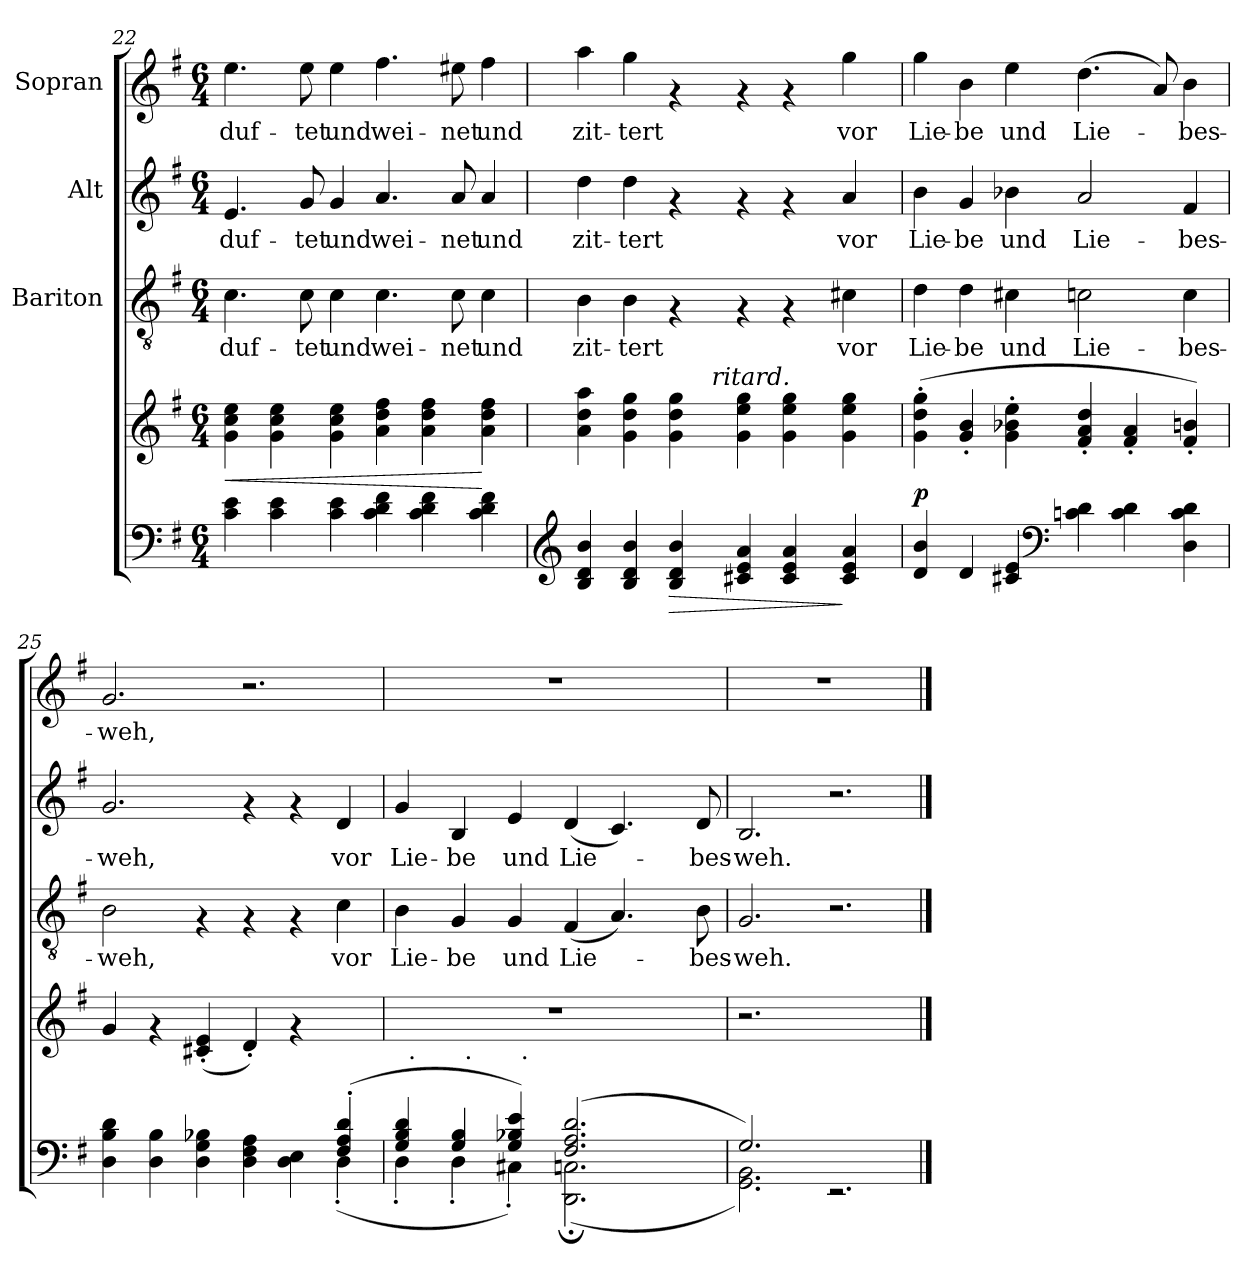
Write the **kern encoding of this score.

**kern	**dynam	**kern	**dynam	**kern	**text	**kern	**text	**kern	**text
*part5	*part5	*part4	*part4	*part3	*part3	*part2	*part2	*part1	*part1
*staff5	*staff5	*staff4	*staff4	*staff3	*staff3	*staff2	*staff2	*staff1	*staff1
*	*	*	*	*I"Bariton	*	*I"Alt	*	*I"Sopran	*
!!LO:LB:g=z
*clefF4	*	*clefG2	*	*clefGv2	*	*clefG2	*	*clefG2	*
*k[f#]	*	*k[f#]	*	*k[f#]	*	*k[f#]	*	*k[f#]	*
*G:	*	*G:	*	*G:	*	*G:	*	*G:	*
*M6/4	*	*M6/4	*	*M6/4	*	*M6/4	*	*M6/4	*
=22	=22	=22	=22	=22	=22	=22	=22	=22	=22
!	!	!	!LO:HP:b	!	!LO:LY:b	!	!LO:LY:b	!	!LO:LY:b
4c\ 4e\	.	4g\ 4cc\ 4ee\	<	4.c\	duf-	4.e/	duf-	4.ee\	duf-
4c\ 4e\	.	4g\ 4cc\ 4ee\	.	.	.	.	.	.	.
!	!	!	!	!	!LO:LY:b	!	!LO:LY:b	!	!LO:LY:b
.	.	.	.	8c\	-tet	8g/	-tet	8ee\	-tet
!	!	!	!	!	!LO:LY:b	!	!LO:LY:b	!	!LO:LY:b
4c\ 4e\	.	4g\ 4cc\ 4ee\	.	4c\	und	4g/	und	4ee\	und
!	!	!	!	!	!LO:LY:b	!	!LO:LY:b	!	!LO:LY:b
4c\ 4d\ 4f#\	.	4a\ 4dd\ 4ff#\	.	4.c\	wei-	4.a/	wei-	4.ff#\	wei-
4c\ 4d\ 4f#\	.	4a\ 4dd\ 4ff#\	.	.	.	.	.	.	.
!	!	!	!	!	!LO:LY:b	!	!LO:LY:b	!	!LO:LY:b
.	.	.	.	8c\	-net	8a/	-net	8ee#X\	-net
!	!	!	!	!	!LO:LY:b	!	!LO:LY:b	!	!LO:LY:b
4c\ 4d\ 4f#\	.	4a\ 4dd\ 4ff#\	[	4c\	und	4a/	und	4ff#\	und
=23	=23	=23	=23	=23	=23	=23	=23	=23	=23
*clefG2	*	*	*	*	*	*	*	*	*
!	!	!	!	!	!LO:LY:b	!	!LO:LY:b	!	!LO:LY:b
*	*	*^	*	*	*	*	*	*	*
4B/ 4d/ 4b/	.	4a\ 4dd\ 4aa\	2ryy	.	4B\	zit-	4dd\	zit-	4aa\	zit-
!	!	!	!	!	!	!LO:LY:b	!	!LO:LY:b	!	!LO:LY:b
4B/ 4d/ 4b/	.	4g\ 4dd\ 4gg\	.	.	4B\	-tert	4dd\	-tert	4gg\	-tert
!	!LO:HP:b	!	!	!	!	!	!	!	!	!
4B/ 4d/ 4b/	>	4g\ 4dd\ 4gg\	8ryy	.	4rF	.	4rf	.	4rf	.
.	.	.	32ryy	.	.	.	.	.	.	.
!	!	!	!LO:TX:a:i:t=ritard.	!	!	!	!	!	!	!
.	.	.	2ryy	.	.	.	.	.	.	.
4c#X/ 4e/ 4a/	.	4g\ 4ee\ 4gg\	.	.	4rF	.	4rf	.	4rf	.
4c#/ 4e/ 4a/	.	4g\ 4ee\ 4gg\	.	.	4rF	.	4rf	.	4rf	.
.	.	.	4ryy	.	.	.	.	.	.	.
!	!	!	!	!	!	!LO:LY:b	!	!LO:LY:b	!	!LO:LY:b
4c#/ 4e/ 4a/	]	4g\ 4ee\ 4gg\	.	.	4c#X\	vor	4a/	vor	4gg\	vor
.	.	.	16.ryy	.	.	.	.	.	.	.
=24	=24	=24	=24	=24	=24	=24	=24	=24	=24	=24
!	!LO:DY:a	!	!	!	!	!LO:LY:b	!	!LO:LY:b	!	!LO:LY:b
*	*	*v	*v	*	*	*	*	*	*	*
4d/ 4b/	p	(>4g\'> 4dd\'> 4gg\'>	.	4d\	Lie-	4b\	Lie-	4gg\	Lie-
!	!	!	!	!	!LO:LY:b	!	!LO:LY:b	!	!LO:LY:b
4d/	.	4g/'< 4b/'<	.	4d\	-be	4g/	-be	4b\	-be
!	!	!	!	!	!LO:LY:b	!	!LO:LY:b	!	!LO:LY:b
4c#X/ 4e/	.	4g\'> 4b-X\'> 4ee\'>	.	4c#X\	und	4b-X\	und	4ee\	und
*clefF4	*	*	*	*	*	*	*	*	*
!	!	!	!	!	!LO:LY:b	!	!LO:LY:b	!	!LO:LY:b
4cn\ 4d\	.	4f#/'< 4a/'< 4dd/'<	.	2cn\	Lie-	2a/	Lie-	(>4.dd\	Lie-
4c\ 4d\	.	4f#/'< 4a/'<	.	.	.	.	.	.	.
.	.	.	.	.	.	.	.	8a/)	.
!	!	!	!	!	!LO:LY:b	!	!LO:LY:b	!	!LO:LY:b
4D\ 4c\ 4d\	.	4f#/'< 4bn/'<)	.	4c\	-bes-	4f#/	-bes-	4b\	-bes-
!!LO:PB:g=z
=25	=25	=25	=25	=25	=25	=25	=25	=25	=25
*^	*	*	*	*	*	*	*	*	*
!	!	!	!	!	!	!LO:LY:b	!	!LO:LY:b	!	!LO:LY:b
1ryy	4D\ 4B\ 4d\	.	4g/	.	2B\	-weh,	2.g/	-weh,	2.g/	-weh,
.	4D\ 4B\	.	4rf	.	.	.	.	.	.	.
.	4D\ 4G\ 4B-X\	.	(4c#X/'< 4e/'<	.	4rF	.	.	.	.	.
.	4D\ 4F#\ 4A\	.	4d'</)	.	4rF	.	4rf	.	2.r	.
4ryy	4D\ 4E\	.	4rf	.	4rF	.	4rf	.	.	.
!	!	!	!	!	!	!LO:LY:b	!	!LO:LY:b	!	!
(>4F#/'> 4A/'> 4d/'>	(<4D'>\	.	4ryy	.	4c\	vor	4d/	vor	.	.
=26	=26	=26	=26	=26	=26	=26	=26	=26	=26	=26
!	!	!	!	!	!	!LO:LY:b	!	!LO:LY:b	!	!
*	*	*	*^	*	*	*	*	*	*	*
*	*	*	*	*^	*	*	*	*	*	*	*
*	*	*	*	*	*^	*	*	*	*	*	*	*
4G/ 4B/ 4d/	4D'>\	.	1.r	32ryy	4ryy	2ryy	.	4B\	Lie-	4g/	Lie-	1.r	.
!	!	!	!	!LO:TX:b:t=.	!	!	!	!	!	!	!	!	!
.	.	.	.	1ryy	.	.	.	.	.	.	.	.	.
!	!	!	!	!	!	!	!	!	!LO:LY:b	!	!LO:LY:b	!	!
4G/ 4B/	4D'>\	.	.	.	32ryy	.	.	4G/	-be	4B/	-be	.	.
!	!	!	!	!	!LO:TX:b:t=.	!	!	!	!	!	!	!	!
.	.	.	.	.	1ryy	.	.	.	.	.	.	.	.
!	!	!	!	!	!	!	!	!	!LO:LY:b	!	!LO:LY:b	!	!
4G/ 4B-X/ 4e/)	4C#X'<\)	.	.	.	.	32ryy	.	4G/	und	4e/	und	.	.
!	!	!	!	!	!	!LO:TX:b:t=.	!	!	!	!	!	!	!
.	.	.	.	.	.	2ryy	.	.	.	.	.	.	.
!	!	!	!	!	!	!	!	!	!LO:LY:b	!	!LO:LY:b	!	!
(2.F#/ 2.A/ 2.d/	(2.DD\; 2.Cn\;	.	.	.	.	.	.	(<4F#/	Lie-	(<4d/	Lie-	.	.
.	.	.	.	.	.	.	.	4.A/)	.	4.c/)	.	.	.
.	.	.	.	4...ryy	.	4...ryy	.	.	.	.	.	.	.
.	.	.	.	.	8..ryy	.	.	.	.	.	.	.	.
!	!	!	!	!	!	!	!	!	!LO:LY:b	!	!LO:LY:b	!	!
.	.	.	.	.	.	.	.	8B\	-bes-	8d/	-bes-	.	.
=27	=27	=27	=27	=27	=27	=27	=27	=27	=27	=27	=27	=27	=27
!	!	!	!	!	!	!	!	!	!LO:LY:b	!	!LO:LY:b	!	!
*	*	*	*v	*v	*v	*v	*	*	*	*	*	*	*
2.G/)	2.GG\ 2.BB\)	.	2.r	.	2.G/	-weh.	2.B/	-weh.	1.r	.
2.rEE	2.ryy	.	2.ryy	.	2.r	.	2.r	.	.	.
*v	*v	*	*	*	*	*	*	*	*	*
==	==	==	==	==	==	==	==	==	==
*-	*-	*-	*-	*-	*-	*-	*-	*-	*-
